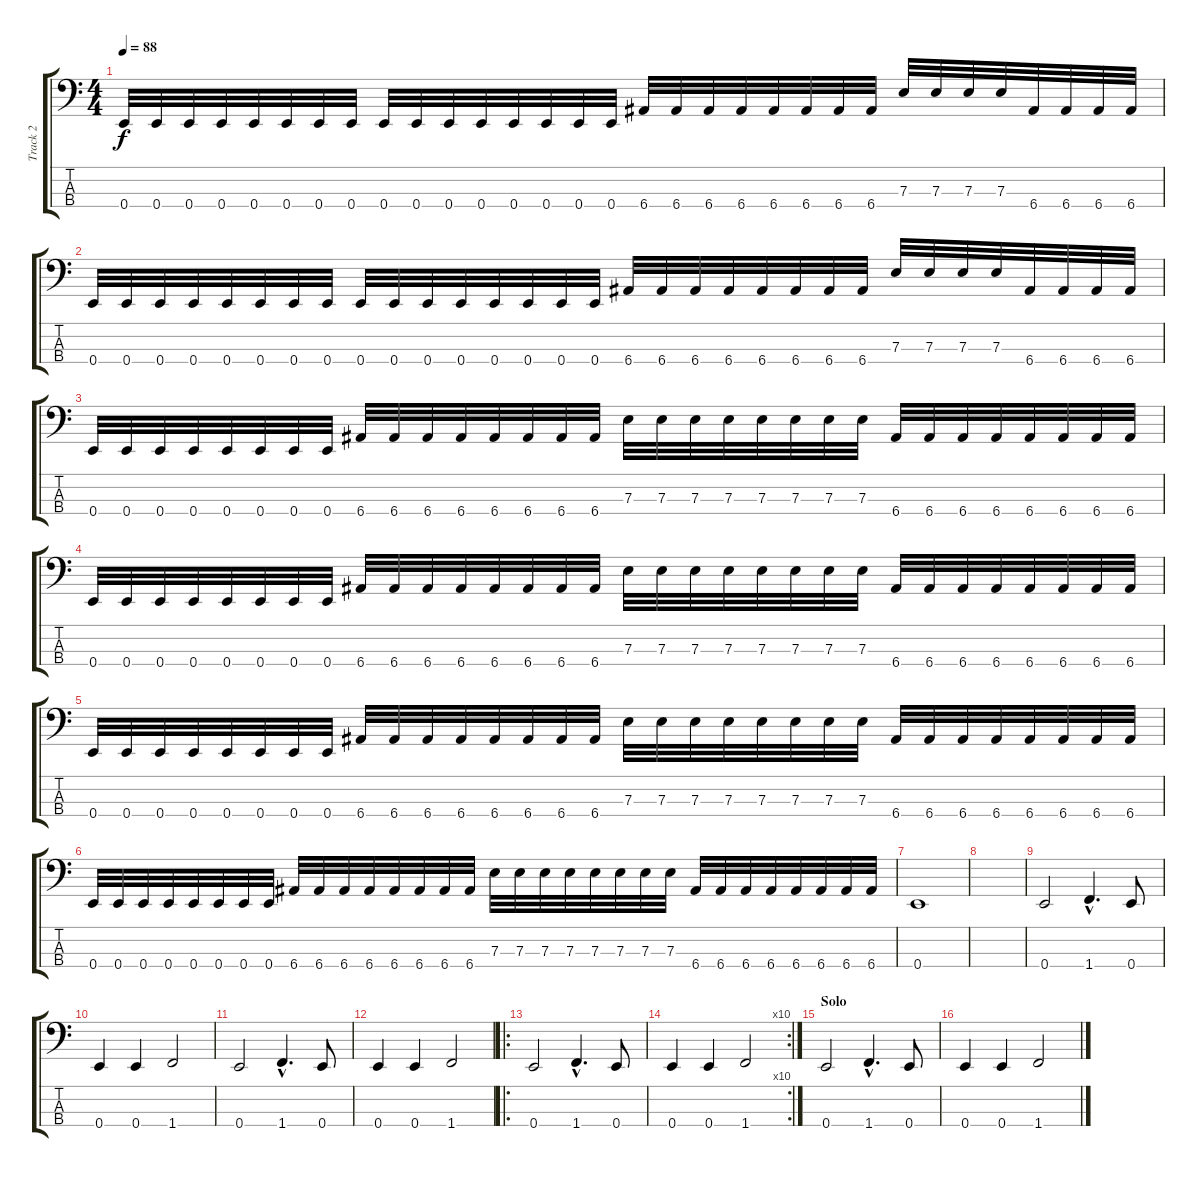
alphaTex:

\track ("Track 2" "Track 2") {instrument overdrivenguitar}
\staff {score tabs}
\tuning (G2 D2 A1 E1) {hide}
\ts (4 4)
\tempo 88
\clef f4
\ks c
0.4.32{dy f} 0.4.32 0.4.32 0.4.32 0.4.32 0.4.32 0.4.32 0.4.32 0.4.32 0.4.32 0.4.32 0.4.32 0.4.32 0.4.32 0.4.32 0.4.32 6.4.32 6.4.32 6.4.32 6.4.32 6.4.32 6.4.32 6.4.32 6.4.32 7.3.32 7.3.32 7.3.32 7.3.32 6.4.32 6.4.32 6.4.32 6.4.32 |
0.4.32 0.4.32 0.4.32 0.4.32 0.4.32 0.4.32 0.4.32 0.4.32 0.4.32 0.4.32 0.4.32 0.4.32 0.4.32 0.4.32 0.4.32 0.4.32 6.4.32 6.4.32 6.4.32 6.4.32 6.4.32 6.4.32 6.4.32 6.4.32 7.3.32 7.3.32 7.3.32 7.3.32 6.4.32 6.4.32 6.4.32 6.4.32 |
0.4.32 0.4.32 0.4.32 0.4.32 0.4.32 0.4.32 0.4.32 0.4.32 6.4.32 6.4.32 6.4.32 6.4.32 6.4.32 6.4.32 6.4.32 6.4.32 7.3.32 7.3.32 7.3.32 7.3.32 7.3.32 7.3.32 7.3.32 7.3.32 6.4.32 6.4.32 6.4.32 6.4.32 6.4.32 6.4.32 6.4.32 6.4.32 |
0.4.32 0.4.32 0.4.32 0.4.32 0.4.32 0.4.32 0.4.32 0.4.32 6.4.32 6.4.32 6.4.32 6.4.32 6.4.32 6.4.32 6.4.32 6.4.32 7.3.32 7.3.32 7.3.32 7.3.32 7.3.32 7.3.32 7.3.32 7.3.32 6.4.32 6.4.32 6.4.32 6.4.32 6.4.32 6.4.32 6.4.32 6.4.32 |
0.4.32 0.4.32 0.4.32 0.4.32 0.4.32 0.4.32 0.4.32 0.4.32 6.4.32 6.4.32 6.4.32 6.4.32 6.4.32 6.4.32 6.4.32 6.4.32 7.3.32 7.3.32 7.3.32 7.3.32 7.3.32 7.3.32 7.3.32 7.3.32 6.4.32 6.4.32 6.4.32 6.4.32 6.4.32 6.4.32 6.4.32 6.4.32 |
0.4.32 0.4.32 0.4.32 0.4.32 0.4.32 0.4.32 0.4.32 0.4.32 6.4.32 6.4.32 6.4.32 6.4.32 6.4.32 6.4.32 6.4.32 6.4.32 7.3.32 7.3.32 7.3.32 7.3.32 7.3.32 7.3.32 7.3.32 7.3.32 6.4.32 6.4.32 6.4.32 6.4.32 6.4.32 6.4.32 6.4.32 6.4.32 |
0.4.1 |
|
0.4.2 1.4{hac}.4{d} 0.4.8 |
0.4.4 0.4.4 1.4.2 |
0.4.2 1.4{hac}.4{d} 0.4.8 |
0.4.4 0.4.4 1.4.2 |
\ro
0.4.2 1.4{hac}.4{d} 0.4.8 |
\rc 10
0.4.4 0.4.4 1.4.2 |
\section ("" "Solo")
0.4.2 1.4{hac}.4{d} 0.4.8 |
0.4.4 0.4.4 1.4.2
